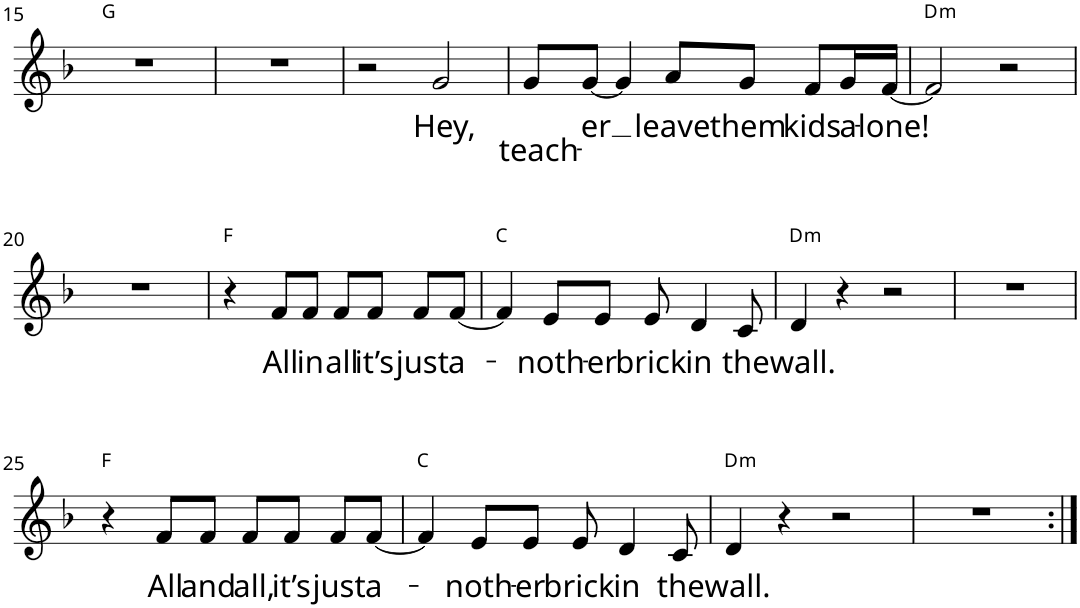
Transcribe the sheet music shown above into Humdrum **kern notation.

**kern	**text	**harte
*part1	*part1	*part1
*staff1	*staff1	*
*I"Voice	*	*
*I'Vo.	*	*
!!LO:PB:g=z
*clefG2	*	*
*k[b-]	*	*
*F:	*	*
*M4/4	*	*
=15	=15	=15
1r	.	G:maj
=16	=16	=16
1r	.	.
=17	=17	=17
2r	.	.
!	!LO:LY:b	!
2g/	Hey,	.
=18	=18	=18
!	!LO:LY:b	!
8g/L	teach-	.
!	!LO:LY:b	!
[8g/J	-er	.
4g/]	.	.
!	!LO:LY:b	!
8a/L	leave	.
!	!LO:LY:b	!
8g/J	them	.
!	!LO:LY:b	!
8f/L	kids	.
!	!LO:LY:b	!
16g/L	a-	.
!	!LO:LY:b	!
[16f/JJ	-lone!	.
=19	=19	=19
!	!	!LO:H:kt=m
2f/]	.	D:min
2r	.	.
!!LO:LB:g=z
=20	=20	=20
1r	.	.
=21	=21	=21
4r	.	F:maj
!	!LO:LY:b	!
8f/L	All	.
!	!LO:LY:b	!
8f/J	in	.
!	!LO:LY:b	!
8f/L	all	.
!	!LO:LY:b	!
8f/J	it’s	.
!	!LO:LY:b	!
8f/L	just	.
!	!LO:LY:b	!
[8f/J	a-	.
=22	=22	=22
4f/]	.	C:maj
!	!LO:LY:b	!
8e/L	-noth-	.
!	!LO:LY:b	!
8e/J	-er	.
!	!LO:LY:b	!
8e/	brick	.
!	!LO:LY:b	!
4d/	in	.
!	!LO:LY:b	!
8c/	the	.
=23	=23	=23
!	!LO:LY:b	!LO:H:kt=m
4d/	wall.	D:min
4r	.	.
2r	.	.
=24	=24	=24
1r	.	.
!!LO:LB:g=z
=25	=25	=25
4r	.	F:maj
!	!LO:LY:b	!
8f/L	All	.
!	!LO:LY:b	!
8f/J	and	.
!	!LO:LY:b	!
8f/L	all,	.
!	!LO:LY:b	!
8f/J	it’s	.
!	!LO:LY:b	!
8f/L	just	.
!	!LO:LY:b	!
[8f/J	a-	.
=26	=26	=26
4f/]	.	C:maj
!	!LO:LY:b	!
8e/L	-noth-	.
!	!LO:LY:b	!
8e/J	-er	.
!	!LO:LY:b	!
8e/	brick	.
!	!LO:LY:b	!
4d/	in	.
!	!LO:LY:b	!
8c/	the	.
=27	=27	=27
!	!LO:LY:b	!LO:H:kt=m
4d/	wall.	D:min
4r	.	.
2r	.	.
=28	=28	=28
1r	.	.
=:|!	=:|!	=:|!
*-	*-	*-
